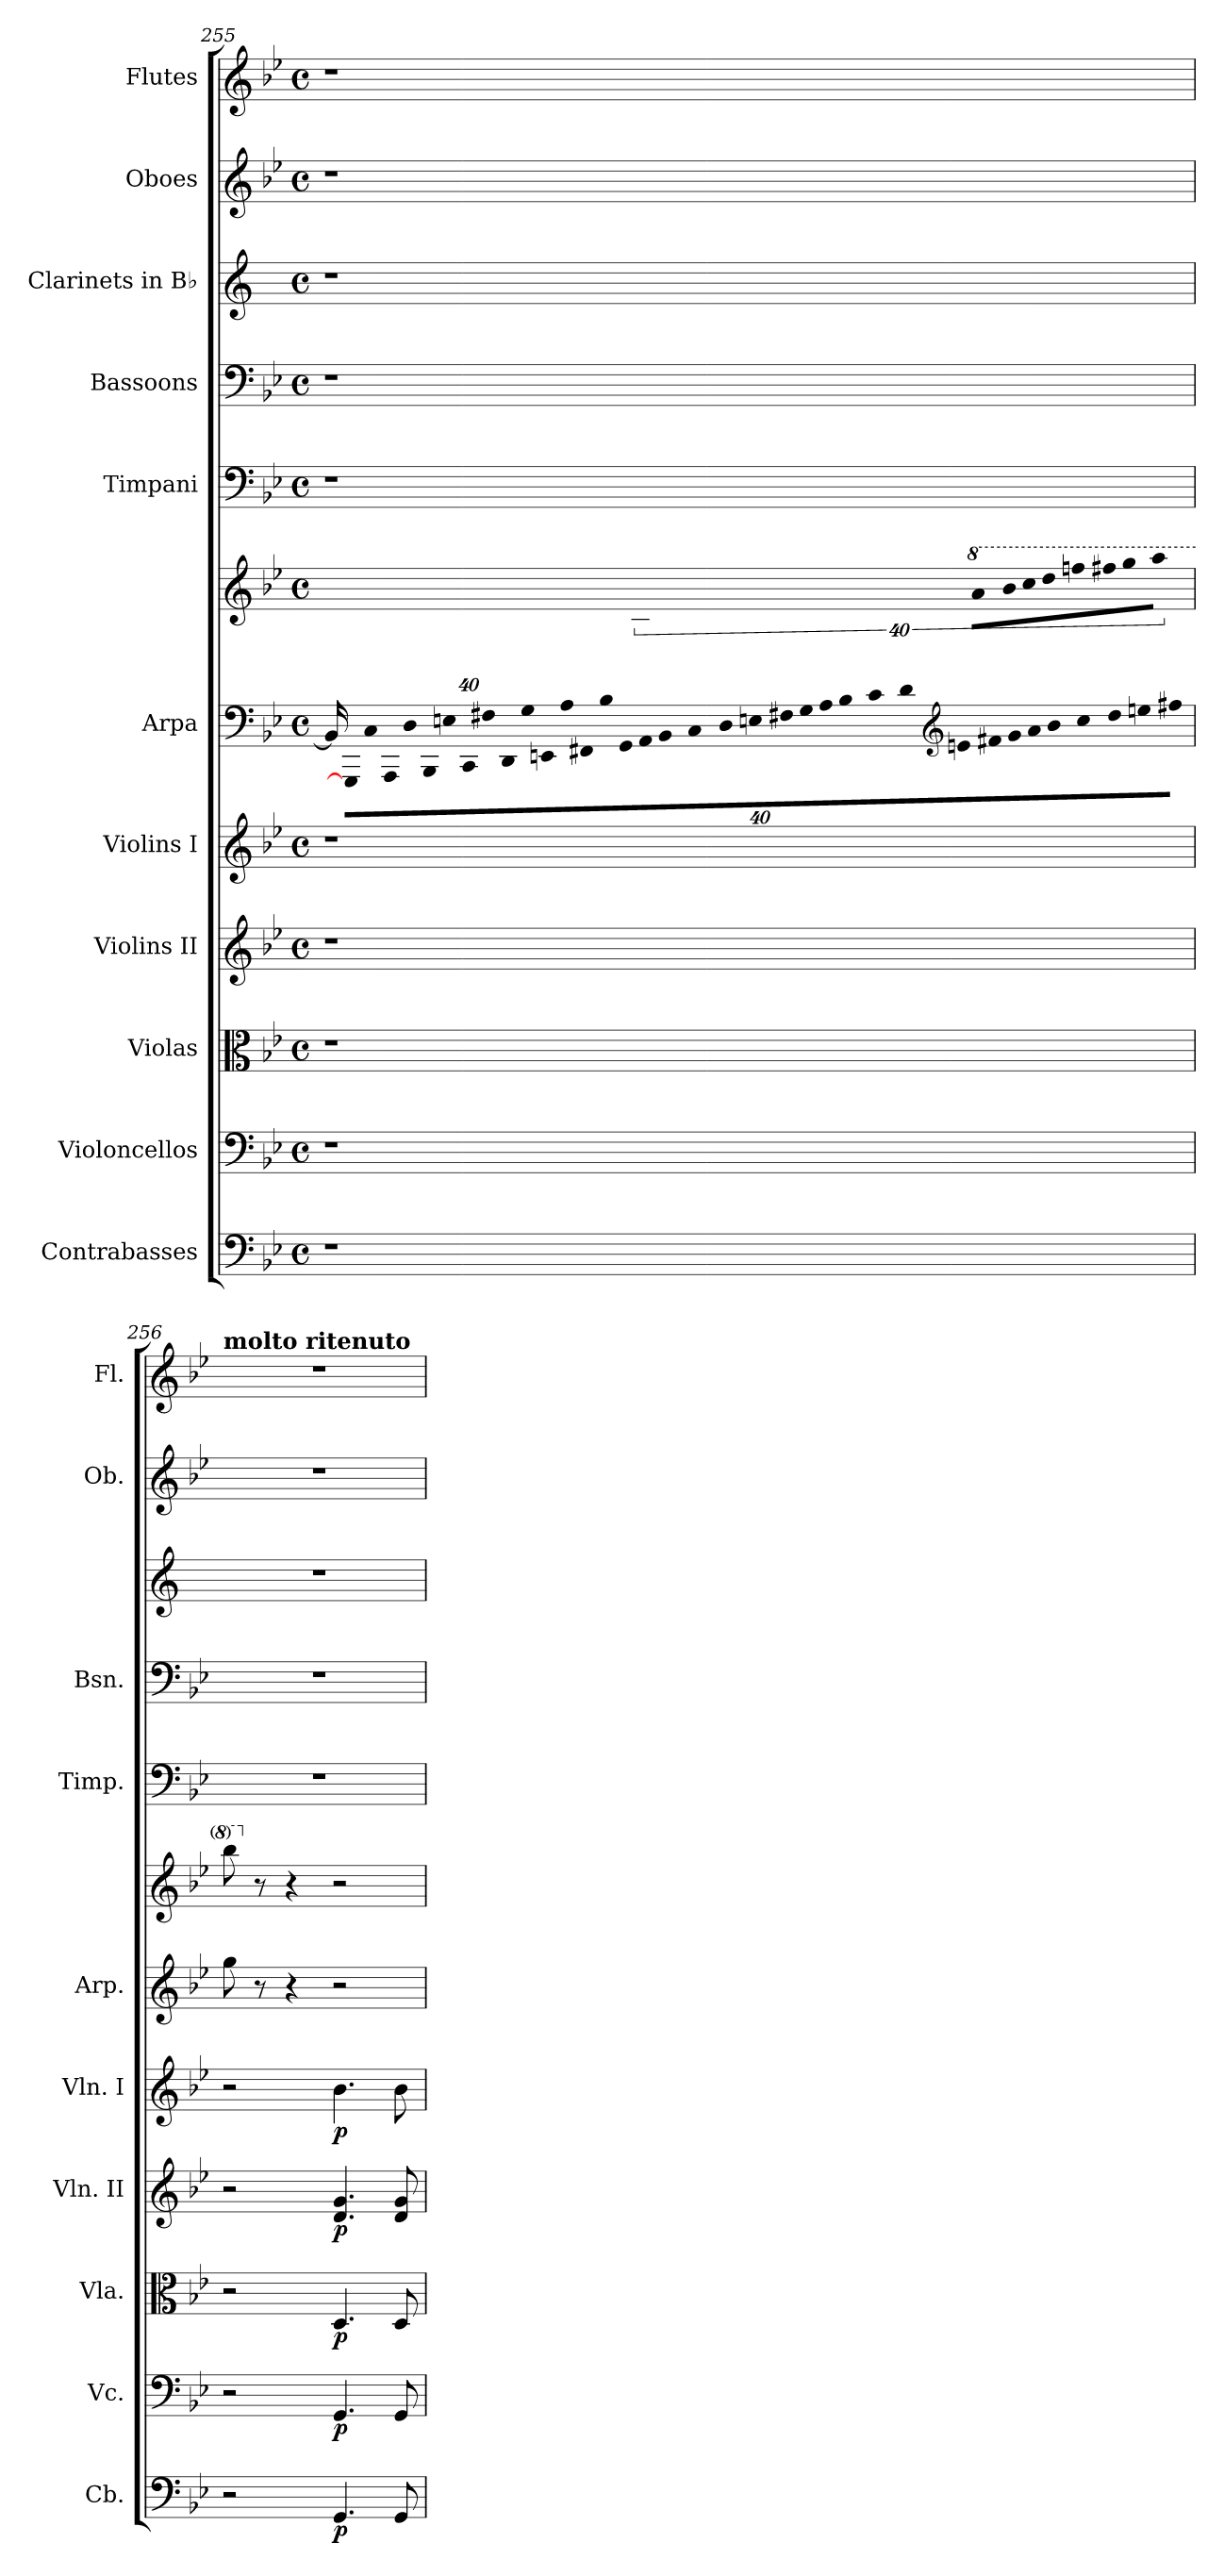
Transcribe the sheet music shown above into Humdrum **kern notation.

**kern	**dynam	**kern	**dynam	**kern	**dynam	**kern	**dynam	**kern	**dynam	**kern	**kern	**kern	**kern	**kern	**kern	**kern
*part11	*part11	*part10	*part10	*part9	*part9	*part8	*part8	*part7	*part7	*part6	*part6	*part5	*part4	*part3	*part2	*part1
*staff12	*staff12	*staff11	*staff11	*staff10	*staff10	*staff9	*staff9	*staff8	*staff8	*staff7	*staff6	*staff5	*staff4	*staff3	*staff2	*staff1
*I"Contrabasses	*	*I"Violoncellos	*	*I"Violas	*	*I"Violins II	*	*I"Violins I	*	*I"Arpa	*	*I"Timpani	*I"Bassoons	*I"Clarinets in B♭	*I"Oboes	*I"Flutes
*I'Cb.	*	*I'Vc.	*	*I'Vla.	*	*I'Vln. II	*	*I'Vln. I	*	*I'Arp.	*	*I'Timp.	*I'Bsn.	*	*I'Ob.	*I'Fl.
*clefF4	*	*clefF4	*	*clefC3	*	*clefG2	*	*clefG2	*	*clefF4	*clefG2	*clefF4	*clefF4	*clefG2	*clefG2	*clefG2
*ITrd7c12	*	*	*	*	*	*	*	*	*	*	*	*	*	*ITrd1c2	*	*
*k[b-e-]	*	*k[b-e-]	*	*k[b-e-]	*	*k[b-e-]	*	*k[b-e-]	*	*k[b-e-]	*k[b-e-]	*k[b-e-]	*k[b-e-]	*k[b-e-]	*k[b-e-]	*k[b-e-]
*M4/4	*	*M4/4	*	*M4/4	*	*M4/4	*	*M4/4	*	*M4/4	*M4/4	*M4/4	*M4/4	*M4/4	*M4/4	*M4/4
*met(c)	*	*met(c)	*	*met(c)	*	*met(c)	*	*met(c)	*	*met(c)	*met(c)	*met(c)	*met(c)	*met(c)	*met(c)	*met(c)
*MM120	*	*MM120	*	*MM120	*	*MM120	*	*MM120	*	*MM120	*MM120	*MM120	*MM120	*MM120	*MM120	*MM120
*	*	*	*	*	*	*	*	*	*	*Xbrackettup	*	*	*	*	*	*
=255	=255	=255	=255	=255	=255	=255	=255	=255	=255	=255	=255	=255	=255	=255	=255	=255
!	!	!	!	!	!	!	!	!	!	!LO:N:vis=16	!	!	!	!	!	!
*	*	*	*	*	*	*	*	*	*	*^	*	*	*	*	*	*
1r	.	1r	.	1r	.	1r	.	1r	.	640%23BB-/LL]	160ryy	80%23ryy	1r	1r	1r	1r	1r
!	!	!	!	!	!	!	!	!	!	!	!LO:N:vis=16	!	!	!	!	!	!
.	.	.	.	.	.	.	.	.	.	.	640%23GGG\LL]	.	.	.	.	.	.
!	!	!	!	!	!	!	!	!	!	!LO:N:vis=16	!	!	!	!	!	!	!
.	.	.	.	.	.	.	.	.	.	640%23C/	.	.	.	.	.	.	.
!	!	!	!	!	!	!	!	!	!	!	!LO:N:vis=16	!	!	!	!	!	!
.	.	.	.	.	.	.	.	.	.	.	640%23AAA\	.	.	.	.	.	.
!	!	!	!	!	!	!	!	!	!	!LO:N:vis=16	!	!	!	!	!	!	!
.	.	.	.	.	.	.	.	.	.	640%23D/	.	.	.	.	.	.	.
!	!	!	!	!	!	!	!	!	!	!	!LO:N:vis=16	!	!	!	!	!	!
.	.	.	.	.	.	.	.	.	.	.	640%23BBB-\	.	.	.	.	.	.
!	!	!	!	!	!	!	!	!	!	!LO:N:vis=16	!	!	!	!	!	!	!
.	.	.	.	.	.	.	.	.	.	640%23En/	.	.	.	.	.	.	.
!	!	!	!	!	!	!	!	!	!	!	!LO:N:vis=16	!	!	!	!	!	!
.	.	.	.	.	.	.	.	.	.	.	640%23CC\	.	.	.	.	.	.
!	!	!	!	!	!	!	!	!	!	!LO:N:vis=16	!	!	!	!	!	!	!
.	.	.	.	.	.	.	.	.	.	640%23F#X/	.	.	.	.	.	.	.
!	!	!	!	!	!	!	!	!	!	!	!LO:N:vis=16	!	!	!	!	!	!
.	.	.	.	.	.	.	.	.	.	.	640%23DD\	.	.	.	.	.	.
!	!	!	!	!	!	!	!	!	!	!LO:N:vis=16	!	!	!	!	!	!	!
.	.	.	.	.	.	.	.	.	.	640%23G/	.	.	.	.	.	.	.
!	!	!	!	!	!	!	!	!	!	!	!LO:N:vis=16	!	!	!	!	!	!
.	.	.	.	.	.	.	.	.	.	.	640%23EEn\	.	.	.	.	.	.
!	!	!	!	!	!	!	!	!	!	!LO:N:vis=16	!	!	!	!	!	!	!
.	.	.	.	.	.	.	.	.	.	640%23A/	.	.	.	.	.	.	.
!	!	!	!	!	!	!	!	!	!	!	!LO:N:vis=16	!	!	!	!	!	!
.	.	.	.	.	.	.	.	.	.	.	640%23FF#X\	.	.	.	.	.	.
!	!	!	!	!	!	!	!	!	!	!LO:N:vis=16	!	!	!	!	!	!	!
.	.	.	.	.	.	.	.	.	.	640%23B-/	.	.	.	.	.	.	.
!	!	!	!	!	!	!	!	!	!	!	!LO:N:vis=16	!	!	!	!	!	!
.	.	.	.	.	.	.	.	.	.	.	640%23GG\	.	.	.	.	.	.
!	!	!	!	!	!	!	!	!	!	!	!	!LO:N:vis=16	!	!	!	!	!
.	.	.	.	.	.	.	.	.	.	40%29ryy	.	640%23c\	.	.	.	.	.
!	!	!	!	!	!	!	!	!	!	!	!LO:N:vis=16	!	!	!	!	!	!
.	.	.	.	.	.	.	.	.	.	.	640%23AA\	.	.	.	.	.	.
!	!	!	!	!	!	!	!	!	!	!	!	!LO:N:vis=16	!	!	!	!	!
.	.	.	.	.	.	.	.	.	.	.	.	640%23d\	.	.	.	.	.
!	!	!	!	!	!	!	!	!	!	!	!LO:N:vis=16	!	!	!	!	!	!
.	.	.	.	.	.	.	.	.	.	.	640%23BB-\	.	.	.	.	.	.
!	!	!	!	!	!	!	!	!	!	!	!	!LO:N:vis=16	!	!	!	!	!
.	.	.	.	.	.	.	.	.	.	.	.	640%23en\	.	.	.	.	.
!	!	!	!	!	!	!	!	!	!	!	!LO:N:vis=16	!	!	!	!	!	!
.	.	.	.	.	.	.	.	.	.	.	640%23C\	.	.	.	.	.	.
!	!	!	!	!	!	!	!	!	!	!	!	!LO:N:vis=16	!	!	!	!	!
.	.	.	.	.	.	.	.	.	.	.	.	640%23f#X\	.	.	.	.	.
!	!	!	!	!	!	!	!	!	!	!	!LO:N:vis=16	!	!	!	!	!	!
.	.	.	.	.	.	.	.	.	.	.	640%23D\	.	.	.	.	.	.
!	!	!	!	!	!	!	!	!	!	!	!	!LO:N:vis=16	!	!	!	!	!
.	.	.	.	.	.	.	.	.	.	.	.	640%23g\	.	.	.	.	.
!	!	!	!	!	!	!	!	!	!	!	!LO:N:vis=16	!	!	!	!	!	!
.	.	.	.	.	.	.	.	.	.	.	640%23En\	.	.	.	.	.	.
!	!	!	!	!	!	!	!	!	!	!	!	!LO:N:vis=16	!	!	!	!	!
.	.	.	.	.	.	.	.	.	.	.	.	640%23a\	.	.	.	.	.
!	!	!	!	!	!	!	!	!	!	!	!LO:N:vis=16	!	!	!	!	!	!
.	.	.	.	.	.	.	.	.	.	.	640%23F#X\	.	.	.	.	.	.
!	!	!	!	!	!	!	!	!	!	!	!	!LO:N:vis=16	!	!	!	!	!
.	.	.	.	.	.	.	.	.	.	.	.	640%23b-\	.	.	.	.	.
!	!	!	!	!	!	!	!	!	!	!	!LO:N:vis=16	!	!	!	!	!	!
.	.	.	.	.	.	.	.	.	.	.	640%23G\	.	.	.	.	.	.
!	!	!	!	!	!	!	!	!	!	!	!	!LO:N:vis=16	!	!	!	!	!
.	.	.	.	.	.	.	.	.	.	.	.	640%23cc\	.	.	.	.	.
!	!	!	!	!	!	!	!	!	!	!	!LO:N:vis=16	!	!	!	!	!	!
.	.	.	.	.	.	.	.	.	.	.	640%23A\	.	.	.	.	.	.
!	!	!	!	!	!	!	!	!	!	!	!	!LO:N:vis=16	!	!	!	!	!
.	.	.	.	.	.	.	.	.	.	.	.	640%23dd\	.	.	.	.	.
!	!	!	!	!	!	!	!	!	!	!	!LO:N:vis=16	!	!	!	!	!	!
.	.	.	.	.	.	.	.	.	.	.	640%23B-\	.	.	.	.	.	.
!	!	!	!	!	!	!	!	!	!	!	!	!LO:N:vis=16	!	!	!	!	!
.	.	.	.	.	.	.	.	.	.	.	.	640%23een\	.	.	.	.	.
!	!	!	!	!	!	!	!	!	!	!	!LO:N:vis=16	!	!	!	!	!	!
.	.	.	.	.	.	.	.	.	.	.	640%23c\	.	.	.	.	.	.
!	!	!	!	!	!	!	!	!	!	!	!	!LO:N:vis=16	!	!	!	!	!
.	.	.	.	.	.	.	.	.	.	.	.	640%23ff#X\	.	.	.	.	.
!	!	!	!	!	!	!	!	!	!	!	!LO:N:vis=16	!	!	!	!	!	!
.	.	.	.	.	.	.	.	.	.	.	640%23d\	.	.	.	.	.	.
!	!	!	!	!	!	!	!	!	!	!	!	!LO:N:vis=16	!	!	!	!	!
.	.	.	.	.	.	.	.	.	.	.	.	640%23gg\JJ	.	.	.	.	.
*	*	*	*	*	*	*	*	*	*	*clefG2	*	*	*	*	*	*	*
!	!	!	!	!	!	!	!	!	!	!	!LO:N:vis=16	!	!	!	!	!	!
.	.	.	.	.	.	.	.	.	.	.	640%23en\	.	.	.	.	.	.
*	*	*	*	*	*	*	*	*	*	*	*	*8va	*	*	*	*	*
!	!	!	!	!	!	!	!	!	!	!	!	!LO:N:vis=16	!	!	!	!	!
.	.	.	.	.	.	.	.	.	.	.	.	640%23aa\LL	.	.	.	.	.
!	!	!	!	!	!	!	!	!	!	!	!LO:N:vis=16	!	!	!	!	!	!
.	.	.	.	.	.	.	.	.	.	.	640%23f#X\	.	.	.	.	.	.
!	!	!	!	!	!	!	!	!	!	!	!	!LO:N:vis=16	!	!	!	!	!
.	.	.	.	.	.	.	.	.	.	.	.	640%23bb-\	.	.	.	.	.
!	!	!	!	!	!	!	!	!	!	!	!LO:N:vis=16	!	!	!	!	!	!
.	.	.	.	.	.	.	.	.	.	.	640%23g\	.	.	.	.	.	.
!	!	!	!	!	!	!	!	!	!	!	!	!LO:N:vis=16	!	!	!	!	!
.	.	.	.	.	.	.	.	.	.	.	.	640%23ccc\	.	.	.	.	.
!	!	!	!	!	!	!	!	!	!	!	!LO:N:vis=16	!	!	!	!	!	!
.	.	.	.	.	.	.	.	.	.	.	640%23a\	.	.	.	.	.	.
!	!	!	!	!	!	!	!	!	!	!	!	!LO:N:vis=16	!	!	!	!	!
.	.	.	.	.	.	.	.	.	.	.	.	640%23ddd\	.	.	.	.	.
!	!	!	!	!	!	!	!	!	!	!	!LO:N:vis=16	!	!	!	!	!	!
.	.	.	.	.	.	.	.	.	.	.	640%23b-\	.	.	.	.	.	.
!	!	!	!	!	!	!	!	!	!	!	!	!LO:N:vis=16	!	!	!	!	!
.	.	.	.	.	.	.	.	.	.	.	.	640%23fffn\	.	.	.	.	.
!	!	!	!	!	!	!	!	!	!	!	!LO:N:vis=16	!	!	!	!	!	!
.	.	.	.	.	.	.	.	.	.	.	640%23cc\	.	.	.	.	.	.
!	!	!	!	!	!	!	!	!	!	!	!	!LO:N:vis=16	!	!	!	!	!
.	.	.	.	.	.	.	.	.	.	.	.	640%23fff#X\	.	.	.	.	.
!	!	!	!	!	!	!	!	!	!	!	!LO:N:vis=16	!	!	!	!	!	!
.	.	.	.	.	.	.	.	.	.	.	640%23dd\	.	.	.	.	.	.
!	!	!	!	!	!	!	!	!	!	!	!	!LO:N:vis=16	!	!	!	!	!
.	.	.	.	.	.	.	.	.	.	.	.	640%23ggg\	.	.	.	.	.
!	!	!	!	!	!	!	!	!	!	!	!LO:N:vis=16	!	!	!	!	!	!
.	.	.	.	.	.	.	.	.	.	.	640%23een\	.	.	.	.	.	.
!	!	!	!	!	!	!	!	!	!	!	!	!LO:N:vis=16	!	!	!	!	!
.	.	.	.	.	.	.	.	.	.	.	.	640%23aaa\JJ	.	.	.	.	.
!	!	!	!	!	!	!	!	!	!	!	!LO:N:vis=16	!	!	!	!	!	!
.	.	.	.	.	.	.	.	.	.	.	640%23ff#X\JJ	.	.	.	.	.	.
80ryy	.	80ryy	.	80ryy	.	80ryy	.	80ryy	.	.	.	.	80ryy	80ryy	80ryy	80ryy	80ryy
.	.	.	.	.	.	.	.	.	.	.	.	160ryy	.	.	.	.	.
*	*	*	*	*	*	*	*	*	*	*v	*v	*	*	*	*	*	*
!!LO:PB:g=z
=256	=256	=256	=256	=256	=256	=256	=256	=256	=256	=256	=256	=256	=256	=256	=256	=256
!	!	!	!	!	!	!	!	!	!	!	!	!	!	!	!	!LO:TX:a:B:t=molto ritenuto
2r	.	2r	.	2r	.	2r	.	2r	.	8gg\	8bbb-\	1r	1r	1r	1r	1r
*	*	*	*	*	*	*	*	*	*	*	*X8va	*	*	*	*	*
.	.	.	.	.	.	.	.	.	.	8r	8r	.	.	.	.	.
.	.	.	.	.	.	.	.	.	.	4r	4r	.	.	.	.	.
!	!LO:DY:b	!	!LO:DY:b	!	!LO:DY:b	!	!LO:DY:b	!	!LO:DY:b	!	!	!	!	!	!	!
4.GGG/	p	4.GG/	p	4.D/	p	4.d/ 4.g/	p	4.b-\	p	2r	2r	.	.	.	.	.
8GGG/	.	8GG/	.	8D/	.	8d/ 8g/	.	8b-\	.	.	.	.	.	.	.	.
=	=	=	=	=	=	=	=	=	=	=	=	=	=	=	=	=
*-	*-	*-	*-	*-	*-	*-	*-	*-	*-	*-	*-	*-	*-	*-	*-	*-
